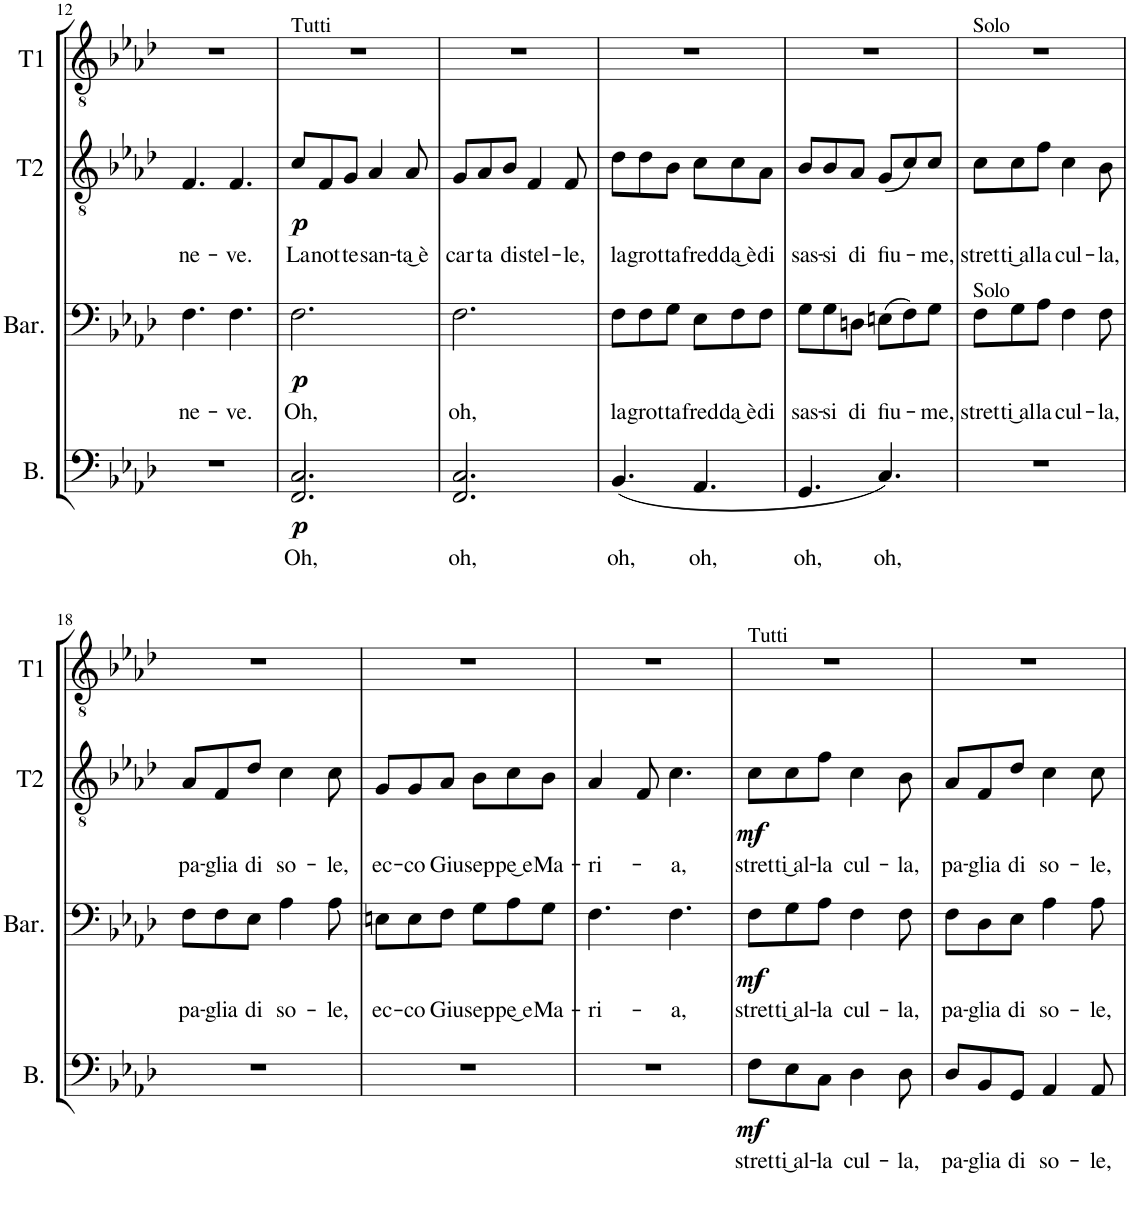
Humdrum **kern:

**kern	**text	**dynam	**kern	**text	**dynam	**kern	**text	**dynam	**kern
*part4	*part4	*part4	*part3	*part3	*part3	*part2	*part2	*part2	*part1
*staff4	*staff4	*staff4	*staff3	*staff3	*staff3	*staff2	*staff2	*staff2	*staff1
*I"Bass	*	*	*I"Baritone	*	*	*I"Tenor2	*	*	*I"Tenor1
*I'B.	*	*	*I'Bar.	*	*	*I'T2	*	*	*I'T1
!!LO:PB:g=z
*clefF4	*	*	*clefF4	*	*	*clefGv2	*	*	*clefGv2
*	*	*	*Trd1c2	*	*	*Trd4c7	*	*	*Trd1c2
*k[b-e-a-d-]	*	*	*k[b-e-a-d-]	*	*	*k[b-e-a-d-]	*	*	*k[b-e-a-d-]
*M6/8	*	*	*M6/8	*	*	*M6/8	*	*	*M6/8
=12	=12	=12	=12	=12	=12	=12	=12	=12	=12
!	!	!	!	!LO:LY:b	!	!	!LO:LY:b	!	!
2.r	.	.	4.F\	ne-	.	4.F/	ne-	.	2.r
!	!	!	!	!LO:LY:b	!	!	!LO:LY:b	!	!
.	.	.	4.F\	-ve.	.	4.F/	-ve.	.	.
=13	=13	=13	=13	=13	=13	=13	=13	=13	=13
!	!	!	!	!	!	!	!	!	!LO:TX:a:t=Tutti
!	!LO:LY:b	!LO:DY:b	!	!LO:LY:b	!LO:DY:b	!	!LO:LY:b	!LO:DY:b	!
*^	*	*	*	*	*	*	*	*	*
2.C/	2.FF/	Oh,	p	2.F\	Oh,	p	8c/L	La	p	2.r
!	!	!	!	!	!	!	!	!LO:LY:b	!	!
.	.	.	.	.	.	.	8F/	not-	.	.
!	!	!	!	!	!	!	!	!LO:LY:b	!	!
.	.	.	.	.	.	.	8G/J	-te	.	.
!	!	!	!	!	!	!	!	!LO:LY:b	!	!
.	.	.	.	.	.	.	4A-/	san-	.	.
!	!	!	!	!	!	!	!	!LO:LY:b	!	!
.	.	.	.	.	.	.	8A-/	-ta͜ è	.	.
=14	=14	=14	=14	=14	=14	=14	=14	=14	=14	=14
!	!	!LO:LY:b	!	!	!LO:LY:b	!	!	!LO:LY:b	!	!
2.C/	2.FF/	oh,	.	2.F\	oh,	.	8G/L	car-	.	2.r
!	!	!	!	!	!	!	!	!LO:LY:b	!	!
.	.	.	.	.	.	.	8A-/	-ta	.	.
!	!	!	!	!	!	!	!	!LO:LY:b	!	!
.	.	.	.	.	.	.	8B-/J	di	.	.
!	!	!	!	!	!	!	!	!LO:LY:b	!	!
.	.	.	.	.	.	.	4F/	stel-	.	.
!	!	!	!	!	!	!	!	!LO:LY:b	!	!
.	.	.	.	.	.	.	8F/	-le,	.	.
*v	*v	*	*	*	*	*	*	*	*	*
=15	=15	=15	=15	=15	=15	=15	=15	=15	=15
!	!LO:LY:b	!	!	!LO:LY:b	!	!	!LO:LY:b	!	!
(4.BB-/	oh,	.	8F\L	la	.	8d-\L	la	.	2.r
!	!	!	!	!LO:LY:b	!	!	!LO:LY:b	!	!
.	.	.	8F\	grot-	.	8d-\	grot-	.	.
!	!	!	!	!LO:LY:b	!	!	!LO:LY:b	!	!
.	.	.	8G\J	-ta	.	8B-\J	-ta	.	.
!	!LO:LY:b	!	!	!LO:LY:b	!	!	!LO:LY:b	!	!
4.AA-/	oh,	.	8E-\L	fred-	.	8c\L	fred-	.	.
!	!	!	!	!LO:LY:b	!	!	!LO:LY:b	!	!
.	.	.	8F\	-da͜ è	.	8c\	-da͜ è	.	.
!	!	!	!	!LO:LY:b	!	!	!LO:LY:b	!	!
.	.	.	8F\J	di	.	8A-\J	di	.	.
=16	=16	=16	=16	=16	=16	=16	=16	=16	=16
!	!LO:LY:b	!	!	!LO:LY:b	!	!	!LO:LY:b	!	!
4.GG/	oh,	.	8G\L	sas-	.	8B-/L	sas-	.	2.r
!	!	!	!	!LO:LY:b	!	!	!LO:LY:b	!	!
.	.	.	8G\	-si	.	8B-/	-si	.	.
!	!	!	!	!LO:LY:b	!	!	!LO:LY:b	!	!
.	.	.	8Dn\J	di	.	8A-/J	di	.	.
!	!LO:LY:b	!	!	!LO:LY:b	!	!	!LO:LY:b	!	!
4.C/)	oh,	.	(8En\L	fiu-	.	(8G/L	fiu-	.	.
.	.	.	8F\)	.	.	8c/)	.	.	.
!	!	!	!	!LO:LY:b	!	!	!LO:LY:b	!	!
.	.	.	8G\J	-me,	.	8c/J	-me,	.	.
=17	=17	=17	=17	=17	=17	=17	=17	=17	=17
!	!	!	!	!	!	!	!	!	!LO:TX:a:t=Solo
!	!	!	!LO:TX:a:t=Solo	!	!	!	!	!	!
!	!	!	!	!LO:LY:b	!	!	!LO:LY:b	!	!
2.r	.	.	8F\L	stret-	.	8c\L	stret-	.	2.r
!	!	!	!	!LO:LY:b	!	!	!LO:LY:b	!	!
.	.	.	8G\	-ti͜ al-	.	8c\	-ti͜ al-	.	.
!	!	!	!	!LO:LY:b	!	!	!LO:LY:b	!	!
.	.	.	8A-\J	-la	.	8f\J	-la	.	.
!	!	!	!	!LO:LY:b	!	!	!LO:LY:b	!	!
.	.	.	4F\	cul-	.	4c\	cul-	.	.
!	!	!	!	!LO:LY:b	!	!	!LO:LY:b	!	!
.	.	.	8F\	-la,	.	8B-\	-la,	.	.
!!LO:LB:g=z
=18	=18	=18	=18	=18	=18	=18	=18	=18	=18
!	!	!	!	!LO:LY:b	!	!	!LO:LY:b	!	!
2.r	.	.	8F\L	pa-	.	8A-/L	pa-	.	2.r
!	!	!	!	!LO:LY:b	!	!	!LO:LY:b	!	!
.	.	.	8F\	-glia	.	8F/	-glia	.	.
!	!	!	!	!LO:LY:b	!	!	!LO:LY:b	!	!
.	.	.	8E-\J	di	.	8d-/J	di	.	.
!	!	!	!	!LO:LY:b	!	!	!LO:LY:b	!	!
.	.	.	4A-\	so-	.	4c\	so-	.	.
!	!	!	!	!LO:LY:b	!	!	!LO:LY:b	!	!
.	.	.	8A-\	le,	.	8c\	-le,	.	.
=19	=19	=19	=19	=19	=19	=19	=19	=19	=19
!	!	!	!	!LO:LY:b	!	!	!LO:LY:b	!	!
2.r	.	.	8En\L	ec-	.	8G/L	ec-	.	2.r
!	!	!	!	!LO:LY:b	!	!	!LO:LY:b	!	!
.	.	.	8E\	-co	.	8G/	-co	.	.
!	!	!	!	!LO:LY:b	!	!	!LO:LY:b	!	!
.	.	.	8F\J	Giu-	.	8A-/J	Giu-	.	.
!	!	!	!	!LO:LY:b	!	!	!LO:LY:b	!	!
.	.	.	8G\L	-sep-	.	8B-\L	-sep-	.	.
!	!	!	!	!LO:LY:b	!	!	!LO:LY:b	!	!
.	.	.	8A-\	-pe͜ e	.	8c\	-pe͜ e	.	.
!	!	!	!	!LO:LY:b	!	!	!LO:LY:b	!	!
.	.	.	8G\J	Ma-	.	8B-\J	Ma-	.	.
=20	=20	=20	=20	=20	=20	=20	=20	=20	=20
!	!	!	!	!LO:LY:b	!	!	!LO:LY:b	!	!
2.r	.	.	4.F\	-ri-	.	4A-/	-ri-	.	2.r
.	.	.	.	.	.	8F/	.	.	.
!	!	!	!	!LO:LY:b	!	!	!LO:LY:b	!	!
.	.	.	4.F\	-a,	.	4.c\	-a,	.	.
=21	=21	=21	=21	=21	=21	=21	=21	=21	=21
!	!	!	!	!	!	!	!	!	!LO:TX:a:t=Tutti
!	!LO:LY:b	!LO:DY:b	!	!LO:LY:b	!LO:DY:b	!	!LO:LY:b	!LO:DY:b	!
8F\L	stret-	mf	8F\L	stret-	mf	8c\L	stret-	mf	2.r
!	!LO:LY:b	!	!	!LO:LY:b	!	!	!LO:LY:b	!	!
8E-\	-ti͜ al-	.	8G\	-ti͜ al-	.	8c\	-ti͜ al-	.	.
!	!LO:LY:b	!	!	!LO:LY:b	!	!	!LO:LY:b	!	!
8C\J	-la	.	8A-\J	-la	.	8f\J	-la	.	.
!	!LO:LY:b	!	!	!LO:LY:b	!	!	!LO:LY:b	!	!
4D-\	cul-	.	4F\	cul-	.	4c\	cul-	.	.
!	!LO:LY:b	!	!	!LO:LY:b	!	!	!LO:LY:b	!	!
8D-\	-la,	.	8F\	-la,	.	8B-\	-la,	.	.
=22	=22	=22	=22	=22	=22	=22	=22	=22	=22
!	!LO:LY:b	!	!	!LO:LY:b	!	!	!LO:LY:b	!	!
8D-/L	pa-	.	8F\L	pa-	.	8A-/L	pa-	.	2.r
!	!LO:LY:b	!	!	!LO:LY:b	!	!	!LO:LY:b	!	!
8BB-/	-glia	.	8D-\	-glia	.	8F/	-glia	.	.
!	!LO:LY:b	!	!	!LO:LY:b	!	!	!LO:LY:b	!	!
8GG/J	di	.	8E-\J	di	.	8d-/J	di	.	.
!	!LO:LY:b	!	!	!LO:LY:b	!	!	!LO:LY:b	!	!
4AA-/	so-	.	4A-\	so-	.	4c\	so-	.	.
!	!LO:LY:b	!	!	!LO:LY:b	!	!	!LO:LY:b	!	!
8AA-/	-le,	.	8A-\	-le,	.	8c\	-le,	.	.
=	=	=	=	=	=	=	=	=	=
*-	*-	*-	*-	*-	*-	*-	*-	*-	*-
